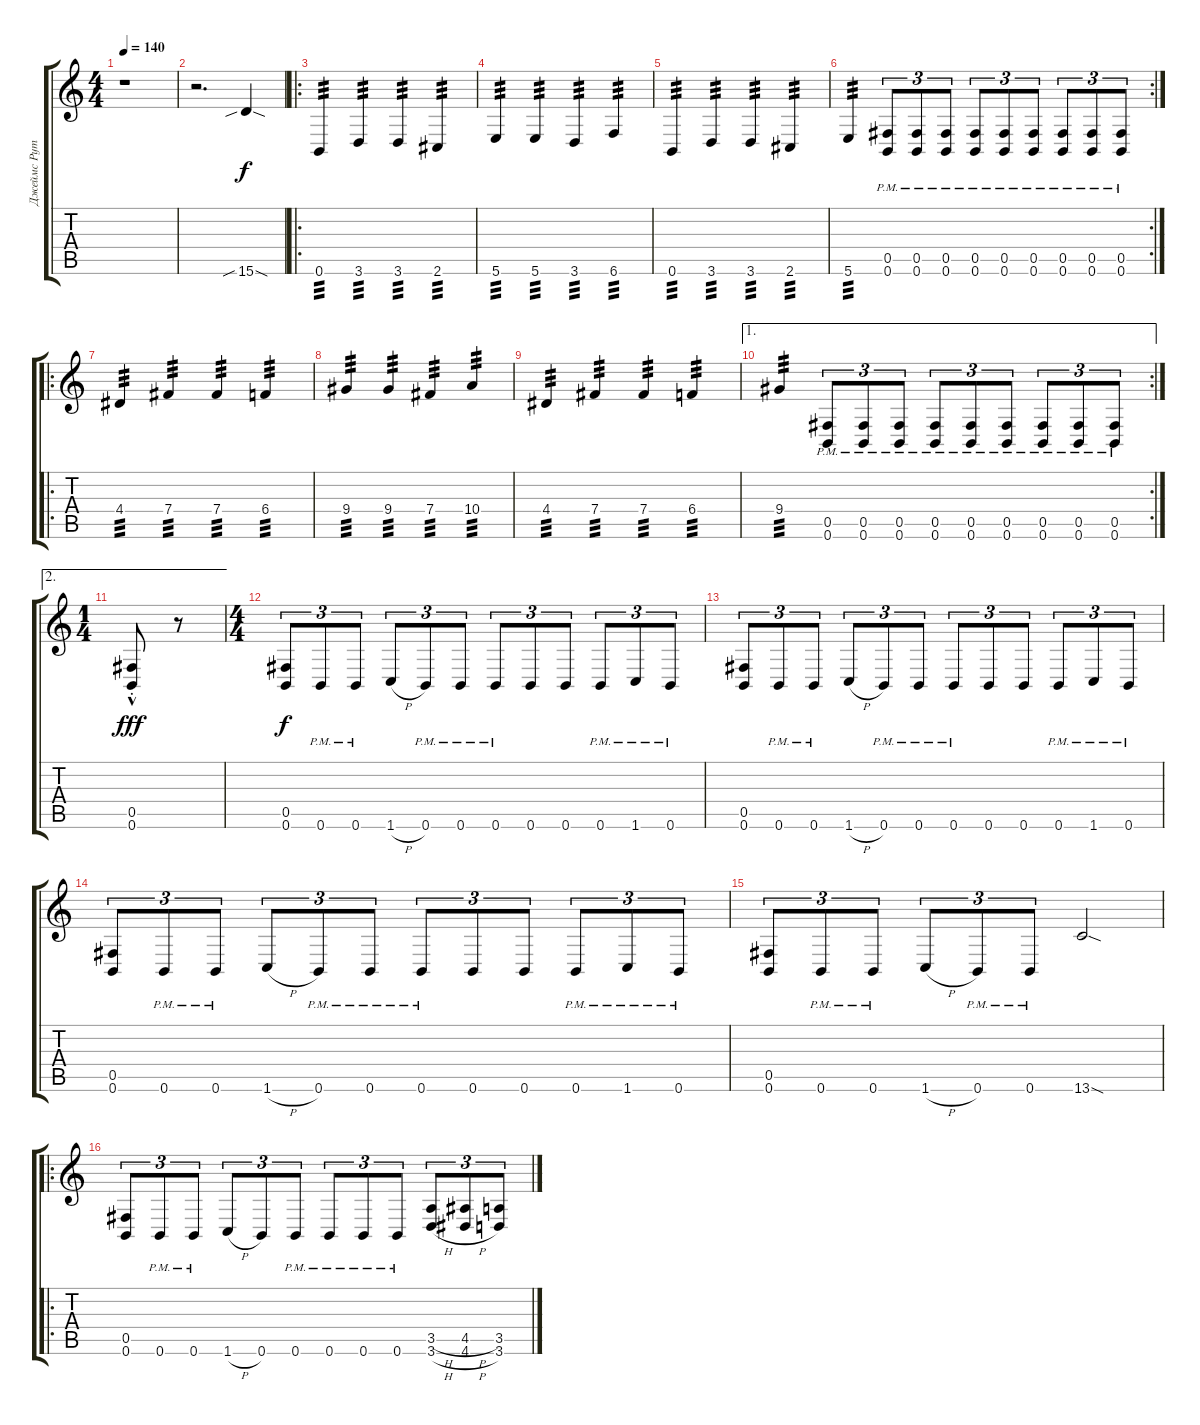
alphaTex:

\track ("Джеймс Рут #4" "Джеймс Рут") {instrument distortionguitar}
\staff {score tabs}
\tuning (Db4 Ab3 E3 B2 Gb2 B1) {hide}
\ts (4 4)
\tempo 140
\clef g2
\ks c
r.1{dy f instrument distortionguitar} |
r.2{d} 15.6{sib sod}.4 |
\ro
0.6.4{tp 3} 3.6.4{tp 3} 3.6.4{tp 3} 2.6.4{tp 3} |
5.6.4{tp 3} 5.6.4{tp 3} 3.6.4{tp 3} 6.6.4{tp 3} |
0.6.4{tp 3} 3.6.4{tp 3} 3.6.4{tp 3} 2.6.4{tp 3} |
\rc 2
5.6.4{tp 3} (0.5{pm} 0.6{pm}).8{tu (3 2)} (0.5{pm} 0.6{pm}).8{tu (3 2)} (0.5{pm} 0.6{pm}).8{tu (3 2)} (0.5{pm} 0.6{pm}).8{tu (3 2)} (0.5{pm} 0.6{pm}).8{tu (3 2)} (0.5{pm} 0.6{pm}).8{tu (3 2)} (0.5{pm} 0.6{pm}).8{tu (3 2)} (0.5{pm} 0.6{pm}).8{tu (3 2)} (0.5{pm} 0.6{pm}).8{tu (3 2)} |
\ro
4.4.4{tp 3} 7.4.4{tp 3} 7.4.4{tp 3} 6.4.4{tp 3} |
9.4.4{tp 3} 9.4.4{tp 3} 7.4.4{tp 3} 10.4.4{tp 3} |
4.4.4{tp 3} 7.4.4{tp 3} 7.4.4{tp 3} 6.4.4{tp 3} |
\ae 1
\rc 2
9.4.4{tp 3} (0.5{pm} 0.6{pm}).8{tu (3 2)} (0.5{pm} 0.6{pm}).8{tu (3 2)} (0.5{pm} 0.6{pm}).8{tu (3 2)} (0.5{pm} 0.6{pm}).8{tu (3 2)} (0.5{pm} 0.6{pm}).8{tu (3 2)} (0.5{pm} 0.6{pm}).8{tu (3 2)} (0.5{pm} 0.6{pm}).8{tu (3 2)} (0.5{pm} 0.6{pm}).8{tu (3 2)} (0.5{pm} 0.6{pm}).8{tu (3 2)} |
\ae 2
\ts (1 4)
(0.5{hac st} 0.6{hac st}).8{dy fff} r.8 |
\ts (4 4)
(0.5 0.6).8{tu (3 2) dy f} 0.6{pm}.8{tu (3 2)} 0.6{pm}.8{tu (3 2)} 1.6{h}.8{tu (3 2)} 0.6{pm}.8{tu (3 2)} 0.6{pm}.8{tu (3 2)} 0.6{pm}.8{tu (3 2)} 0.6.8{tu (3 2)} 0.6.8{tu (3 2)} 0.6{pm}.8{tu (3 2)} 1.6{pm}.8{tu (3 2)} 0.6{pm}.8{tu (3 2)} |
(0.5 0.6).8{tu (3 2)} 0.6{pm}.8{tu (3 2)} 0.6{pm}.8{tu (3 2)} 1.6{h}.8{tu (3 2)} 0.6{pm}.8{tu (3 2)} 0.6{pm}.8{tu (3 2)} 0.6{pm}.8{tu (3 2)} 0.6.8{tu (3 2)} 0.6.8{tu (3 2)} 0.6{pm}.8{tu (3 2)} 1.6{pm}.8{tu (3 2)} 0.6{pm}.8{tu (3 2)} |
(0.5 0.6).8{tu (3 2)} 0.6{pm}.8{tu (3 2)} 0.6{pm}.8{tu (3 2)} 1.6{h}.8{tu (3 2)} 0.6{pm}.8{tu (3 2)} 0.6{pm}.8{tu (3 2)} 0.6{pm}.8{tu (3 2)} 0.6.8{tu (3 2)} 0.6.8{tu (3 2)} 0.6{pm}.8{tu (3 2)} 1.6{pm}.8{tu (3 2)} 0.6{pm}.8{tu (3 2)} |
(0.5 0.6).8{tu (3 2)} 0.6{pm}.8{tu (3 2)} 0.6{pm}.8{tu (3 2)} 1.6{h}.8{tu (3 2)} 0.6{pm}.8{tu (3 2)} 0.6{pm}.8{tu (3 2)} 13.6{sod}.2 |
\ro
(0.5 0.6).8{tu (3 2)} 0.6{pm}.8{tu (3 2)} 0.6{pm}.8{tu (3 2)} 1.6{h}.8{tu (3 2)} 0.6.8{tu (3 2)} 0.6{pm}.8{tu (3 2)} 0.6{pm}.8{tu (3 2)} 0.6{pm}.8{tu (3 2)} 0.6{pm}.8{tu (3 2)} (3.5{h} 3.6{h}).8{tu (3 2)} (4.5{h} 4.6{h}).8{tu (3 2)} (3.5 3.6).8{tu (3 2)}
